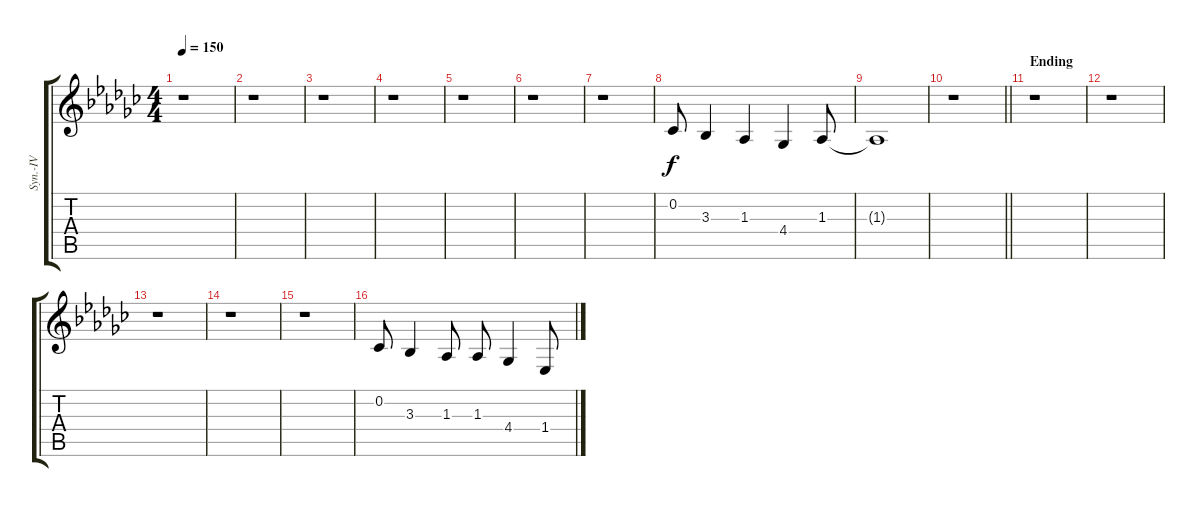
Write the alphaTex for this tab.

\track ("Syn.-IV" "Syn.-IV") {instrument lead1square}
\staff {score tabs}
\tuning (E4 B3 G3 D3 A2 E2) {hide}
\ts (4 4)
\tempo 150
\clef g2
\ks gb
r.1{dy f} |
r.1 |
r.1 |
r.1 |
r.1 |
r.1 |
r.1 |
0.2.8 3.3.4 1.3.4 4.4.4 1.3.8 |
1.3{t}.1 |
\barLineRight lightlight
r.1 |
\section ("" "Ending")
r.1 |
r.1 |
r.1 |
r.1 |
r.1 |
0.2.8 3.3.4 1.3.8 1.3.8 4.4.4 1.4.8
